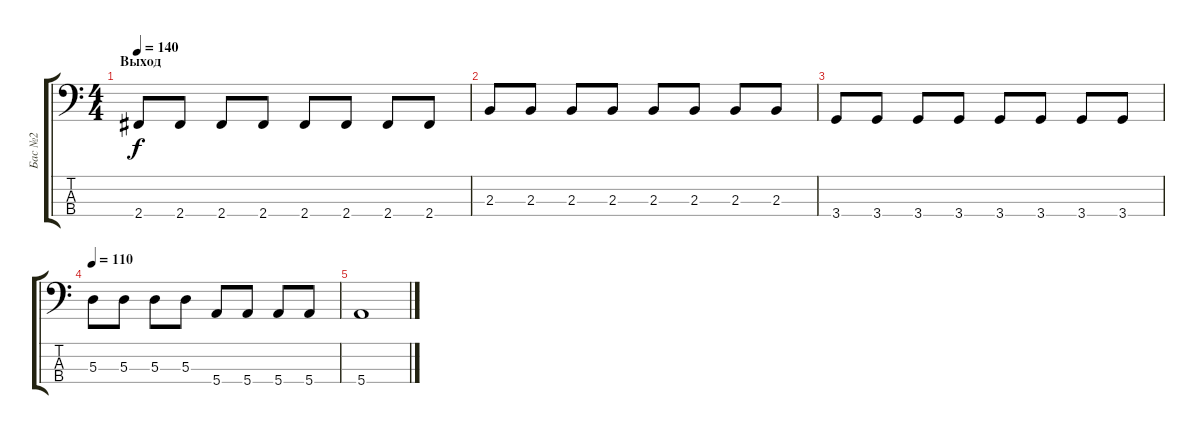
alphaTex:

\track ("Бас №2" "Бас №2") {instrument electricbassfinger}
\staff {score tabs}
\tuning (G2 D2 A1 E1) {hide}
\ts (4 4)
\section ("" "Выход")
\tempo 140
\clef f4
\ks c
2.4.8{dy f} 2.4.8 2.4.8 2.4.8 2.4.8 2.4.8 2.4.8 2.4.8 |
2.3.8 2.3.8 2.3.8 2.3.8 2.3.8 2.3.8 2.3.8 2.3.8 |
3.4.8 3.4.8 3.4.8 3.4.8 3.4.8 3.4.8 3.4.8 3.4.8 |
\tempo 110
5.3.8 5.3.8 5.3.8 5.3.8 5.4.8 5.4.8 5.4.8 5.4.8 |
5.4.1
